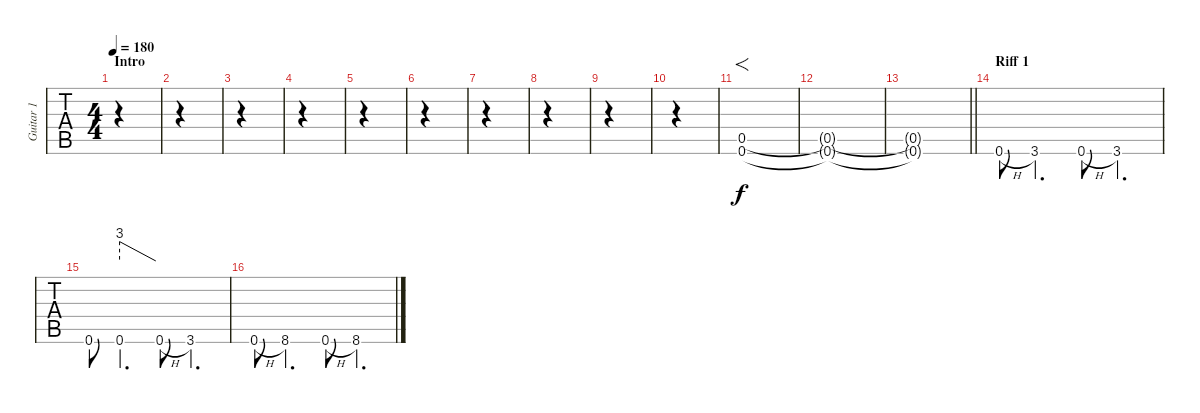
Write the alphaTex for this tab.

\track ("Guitar 1" "Guitar 1") {instrument distortionguitar}
\staff {tabs}
\tuning (Db4 Ab3 E3 B2 Gb2 B1) {hide}
\ts (4 4)
\section ("" "Intro")
\tempo 180
\clef g2
\ks c
|
|
|
|
|
|
|
|
|
|
(0.5 0.6).1{f} |
(0.5{t} 0.6{t}).1 |
\barLineRight lightlight
(0.5{t} 0.6{t}).1 |
\section ("" "Riff 1")
0.6{h}.8 3.6.4{d} 0.6{h}.8 3.6.4{d} |
0.6.8 0.6.4{d tbe (predivedive default 0 12 60 0)} 0.6{h}.8 3.6.4{d} |
0.6{h}.8 8.6.4{d} 0.6{h}.8 8.6.4{d}
